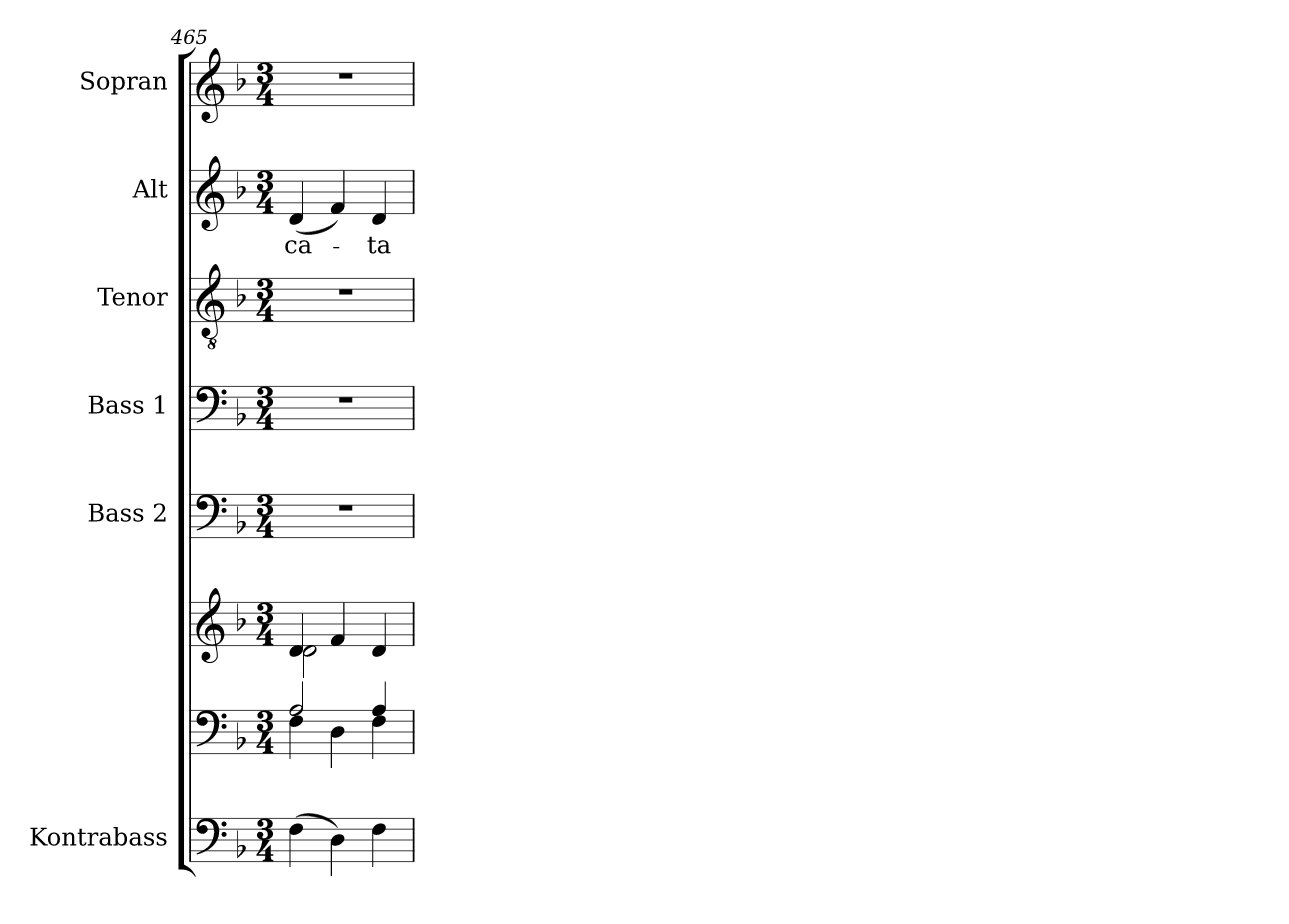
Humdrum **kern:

**kern	**kern	**kern	**kern	**kern	**kern	**kern	**text	**kern
*part7	*part6	*part6	*part5	*part4	*part3	*part2	*part2	*part1
*staff8	*staff7	*staff6	*staff5	*staff4	*staff3	*staff2	*staff2	*staff1
*I"Kontrabass	*	*	*I"Bass 2	*I"Bass 1	*I"Tenor	*I"Alt	*	*I"Sopran
*I'Kb.	*	*	*I'B. 2	*I'B. 1	*I'T.	*I'A.	*	*I'S.
*clefF4	*clefF4	*clefG2	*clefF4	*clefF4	*clefGv2	*clefG2	*	*clefG2
*ITrd7c12	*	*	*	*	*	*	*	*
*k[b-]	*k[b-]	*k[b-]	*k[b-]	*k[b-]	*k[b-]	*k[b-]	*	*k[b-]
*F:	*F:	*F:	*F:	*F:	*F:	*F:	*	*F:
*M3/4	*M3/4	*M3/4	*M3/4	*M3/4	*M3/4	*M3/4	*	*M3/4
=465	=465	=465	=465	=465	=465	=465	=465	=465
*	*^	*^	*	*	*	*	*	*
!	!	!	!	!	!	!	!	!	!LO:LY:b	!
(>4FF\	2A/	4F\	4d/	2d\	2.r	2.r	2.r	(<4d/	-ca-	2.r
4DD\)	.	4D\	4f/	.	.	.	.	4f/)	.	.
!	!	!	!	!	!	!	!	!	!LO:LY:b	!
4FF\	4A/	4F\	4d/	4ryy	.	.	.	4d/	-ta	.
*	*v	*v	*	*	*	*	*	*	*	*
*	*	*v	*v	*	*	*	*	*	*
=	=	=	=	=	=	=	=	=
*-	*-	*-	*-	*-	*-	*-	*-	*-
